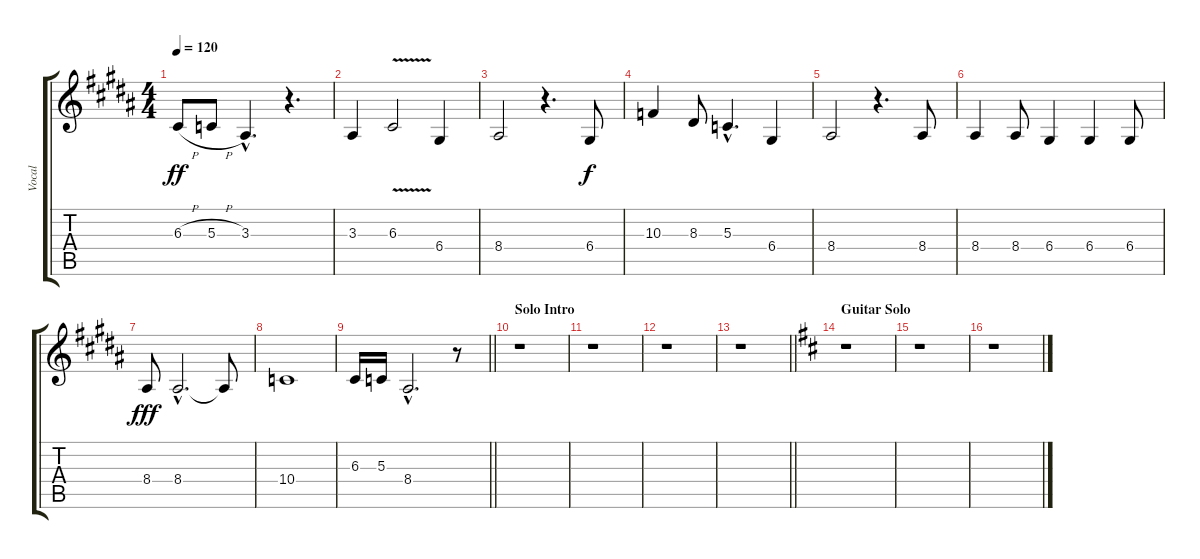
\track ("Vocal" "Vocal") {instrument altosax}
\staff {score tabs}
\tuning (E4 B3 G3 D3 A2 E2) {hide}
\ts (4 4)
\tempo 120
\clef g2
\ks b
6.3{h}.8{dy ff} 5.3{h}.8 3.3{hac}.4{d} r.4{d} |
3.3.4 6.3{v}.2 6.4.4 |
8.4.2 r.4{d} 6.4.8{dy f} |
10.3.4 8.3.8 5.3{hac}.4{d} 6.4.4 |
8.4.2 r.4{d} 8.4.8 |
8.4.4 8.4.8 6.4.4 6.4.4 6.4.8 |
8.4.8{dy fff} 8.4{hac}.2{d} 8.4{t}.8 |
10.4.1 |
\barLineRight lightlight
6.3.16 5.3.16 8.4{hac}.2{d} r.8 |
\section ("" "Solo Intro")
r.1 |
r.1 |
r.1 |
\barLineRight lightlight
r.1 |
\section ("" "Guitar Solo")
\ks d
r.1 |
r.1 |
r.1
